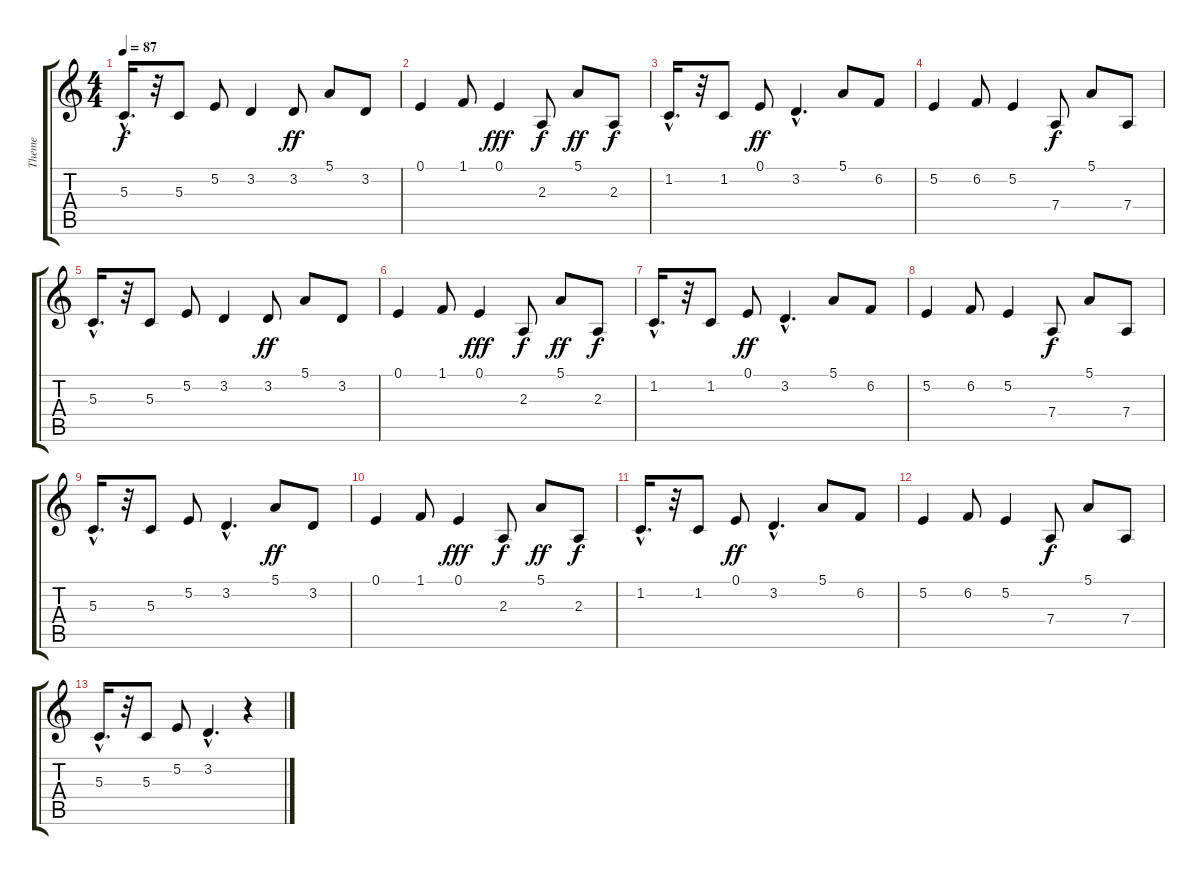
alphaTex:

\track ("Theme" "Theme") {instrument drawbarorgan}
\staff {score tabs}
\tuning (E4 B3 G3 D3 A2 E2) {hide}
\ts (4 4)
\tempo 87
\clef g2
\ks c
5.3{hac}.16{d dy f} r.32 5.3.8 5.2.8 3.2.4 3.2.8{dy ff} 5.1.8 3.2.8 |
0.1.4 1.1.8 0.1.4{dy fff} 2.3.8{dy f} 5.1.8{dy ff} 2.3.8{dy f} |
1.2{hac}.16{d} r.32 1.2.8 0.1.8{dy ff} 3.2{hac}.4{d} 5.1.8 6.2.8 |
5.2.4 6.2.8 5.2.4 7.4.8{dy f} 5.1.8 7.4.8 |
5.3{hac}.16{d} r.32 5.3.8 5.2.8 3.2.4 3.2.8{dy ff} 5.1.8 3.2.8 |
0.1.4 1.1.8 0.1.4{dy fff} 2.3.8{dy f} 5.1.8{dy ff} 2.3.8{dy f} |
1.2{hac}.16{d} r.32 1.2.8 0.1.8{dy ff} 3.2{hac}.4{d} 5.1.8 6.2.8 |
5.2.4 6.2.8 5.2.4 7.4.8{dy f} 5.1.8 7.4.8 |
5.3{hac}.16{d} r.32 5.3.8 5.2.8 3.2{hac}.4{d} 5.1.8{dy ff} 3.2.8 |
0.1.4 1.1.8 0.1.4{dy fff} 2.3.8{dy f} 5.1.8{dy ff} 2.3.8{dy f} |
1.2{hac}.16{d} r.32 1.2.8 0.1.8{dy ff} 3.2{hac}.4{d} 5.1.8 6.2.8 |
5.2.4 6.2.8 5.2.4 7.4.8{dy f} 5.1.8 7.4.8 |
5.3{hac}.16{d} r.32 5.3.8 5.2.8 3.2{hac}.4{d} r.4
